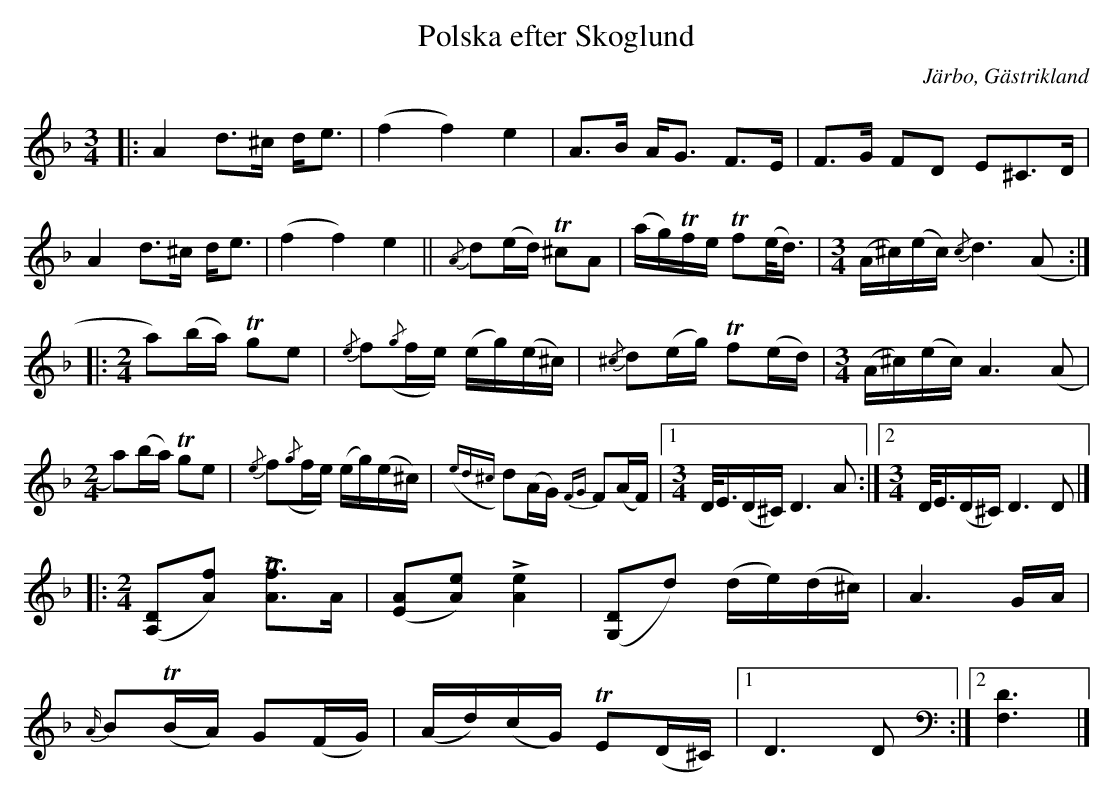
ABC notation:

X:1
T: Polska efter Skoglund
O: Järbo, Gästrikland
M: 3/4
L: 1/16
K: Dm
|:A4 d2>^c2 d2<e2 |(f4f4) e4| A2>B2 A2<G2 F2>E2|F2>G2 F2D2 E2^C2>D2|  A4 d2>^c2 d2<e2 |(f4f4) e4||{/A}d2(ed)  T^c2A2 |(ag)Tfe  Tf2(e<d) |[M:3/4] (A^c)(ec) {/c}d4>(A4:|
|:[M:2/4]a2)(ba) Tg2e2 | {/e}f2({/g}fe) (eg)(e^c) | {/^c}d2(eg) Tf2(ed) |[M:3/4] (A^c)(ec) A6 (A2|
[M:2/4] a2)(ba)  Tg2e2| {/e}f2({/g}fe) (eg)(e^c)| ({ed^c}d2)(AG)  {FG}F2(AF)|[1 [M:3/4] D<E(D^C)  D4>A4:|[2[M:3/4] D<E(D^C)  D4>D4|]
|:[M:2/4]([A,2D2][A2f2]) L[A2Tf2]>A2 | ([E2A2][A2e2]) L[A4e4] | ([G,2D2]d2) (de)(d^c) | A6GA |
{A/}B2T(BA) G2(FG) | (Ad)(cG) TE2(D^C) |[1 D4>D4 :|[2 [F,6D6] |]
